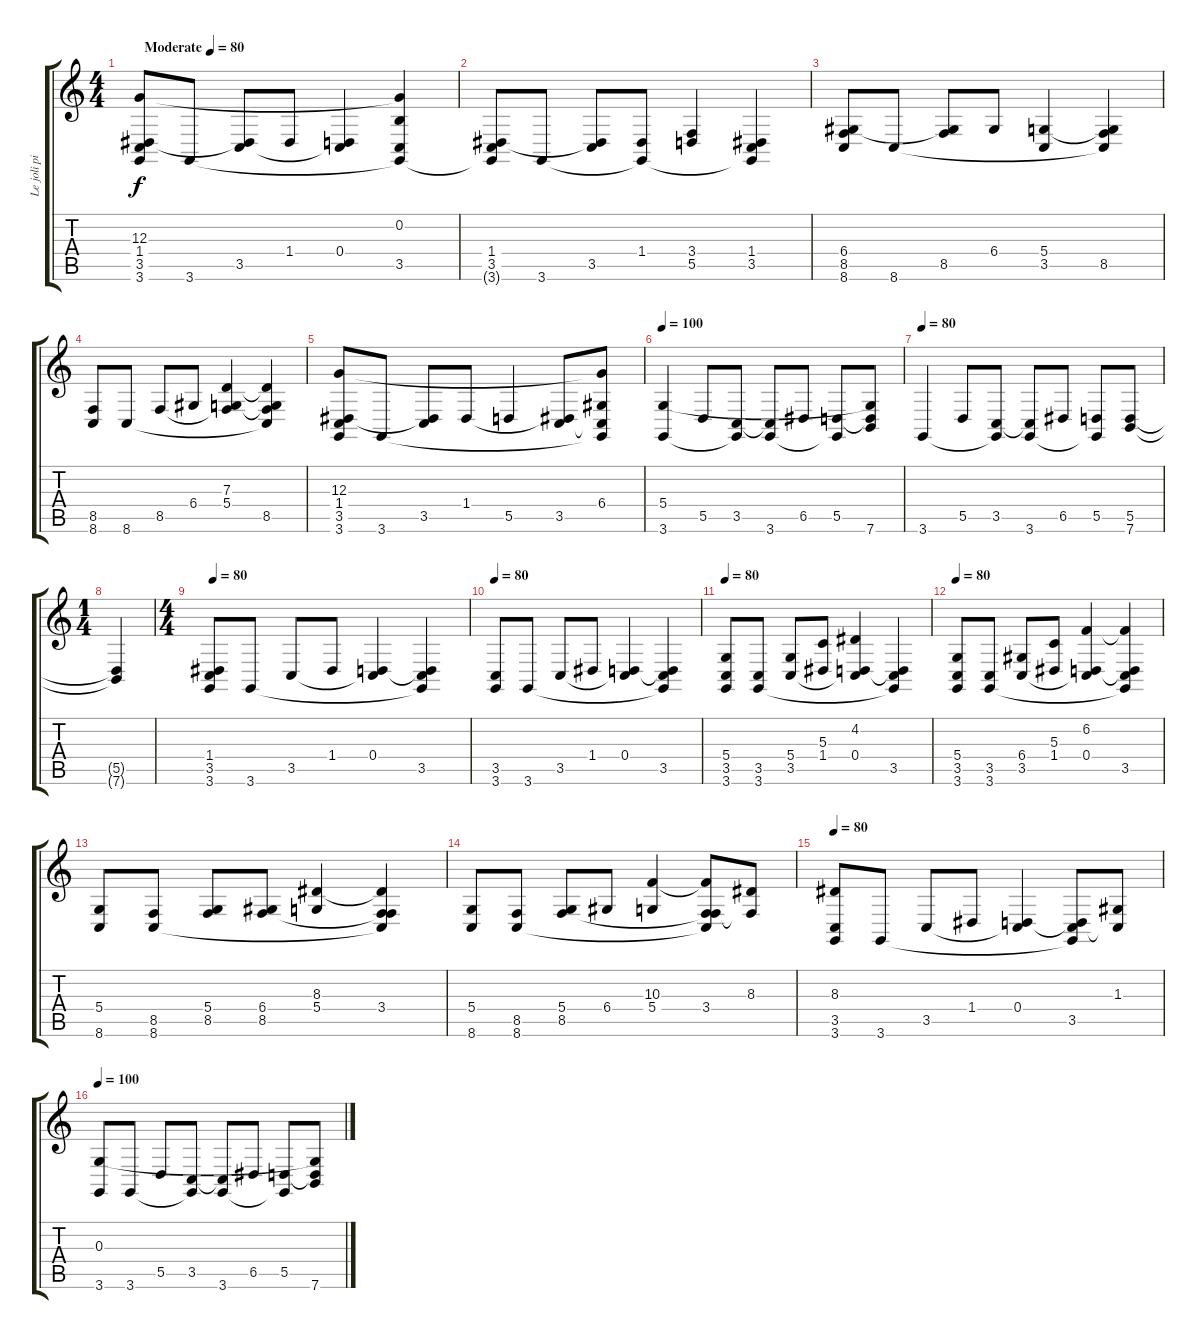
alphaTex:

\track ("Le joli piano de Michael" "Le joli pi") {instrument acousticgrandpiano}
\staff {score tabs}
\tuning (E4 B3 G3 D3 A2 E2) {hide}
\ts (4 4)
\tempo (80 "Moderate")
\clef g2
\ks c
(12.3 1.4 3.5 3.6).8{dy f instrument acousticgrandpiano} 3.6.8 (1.4{t} 3.5).8 1.4.8 (0.4 3.5{t}).4 (0.2 12.3{t} 3.5 3.6{t}).4 |
(1.4 3.5 3.6{t}).8 3.6.8 (1.4{t} 3.5).8 (1.4 3.6{t}).8 (3.4 5.5).4 (1.4 3.5 3.6{t}).4 |
(6.4 8.5 8.6).8 8.6.8 (6.4{t} 8.5).8 6.4.8 (5.4 3.5).4 (5.4{t} 8.5 8.6{t}).4 |
(8.5 8.6).8 8.6.8 8.5.8 6.4.8 (7.3 5.4 8.5{t}).4 (7.3{t} 5.4{t} 8.5 8.6{t}).4 |
(12.3 1.4 3.5 3.6).8 3.6.8 (1.4{t} 3.5).8 1.4.8 5.5.4 (1.4{t} 3.5).8 (12.3{t} 6.4 3.5{t} 3.6{t}).8 |
\tempo 100
(5.4 3.6).4 5.5.8 (3.5 3.6{t}).8 (3.5{t} 3.6).8 6.5.8 (5.5 3.6{t}).8 (5.4{t} 5.5{t} 7.6).8 |
\tempo 80
3.6.4 5.5.8 (3.5 3.6{t}).8 (3.5{t} 3.6).8 6.5.8 (5.5 3.6{t}).8 (5.5 7.6).8 |
\ts (1 4)
(5.5{t} 7.6{t}).4 |
\ts (4 4)
\tempo 80
(1.4 3.5 3.6).8 3.6.8 3.5.8 1.4.8 (0.4 3.5{t}).4 (0.4{t} 3.5 3.6{t}).4 |
\tempo 80
(3.5 3.6).8 3.6.8 3.5.8 1.4.8 (0.4 3.5{t}).4 (0.4{t} 3.5 3.6{t}).4 |
\tempo 80
(5.4 3.5 3.6).8 (3.5 3.6).8 (5.4 3.5).8 (5.3 1.4).8 (4.2 0.4 3.5{t}).4 (0.4{t} 3.5 3.6{t}).4 |
\tempo 80
(5.4 3.5 3.6).8 (3.5 3.6).8 (6.4 3.5).8 (5.3 1.4).8 (6.2 0.4 3.5{t}).4 (6.2{t} 0.4{t} 3.5 3.6{t}).4 |
(5.4 8.6).8 (8.5 8.6).8 (5.4 8.5).8 (6.4 8.5).8 (8.3 5.4).4 (8.3{t} 3.4 8.5{t} 8.6{t}).4 |
(5.4 8.6).8 (8.5 8.6).8 (5.4 8.5).8 6.4.8 (10.3 5.4).4 (10.3{t} 3.4 8.5{t} 8.6{t}).8 (8.3 3.4{t}).8 |
\tempo 80
(8.3 3.5 3.6).8 3.6.8 3.5.8 1.4.8 (0.4 3.5{t}).4 (0.4{t} 3.5 3.6{t}).8 (1.3 3.5{t}).8 |
\tempo 100
(0.3 3.6).8 3.6.8 5.5.8 (3.5 3.6{t}).8 (3.5{t} 3.6).8 6.5.8 (5.5 3.6{t}).8 (0.3{t} 5.5{t} 7.6).8
